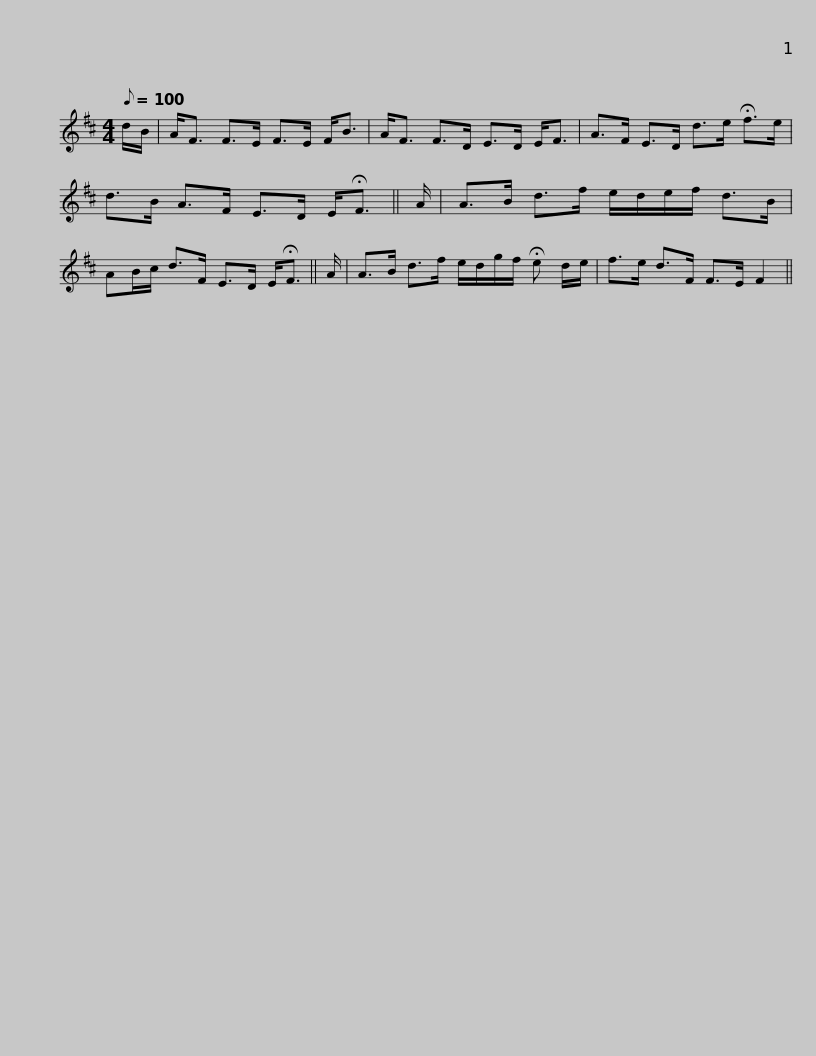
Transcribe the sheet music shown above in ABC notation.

X:1
L:1/8
Q:1/8=100
M:4/4
I:linebreak $
K:D
V:1 treble
V:1
 d/B/ | A<F F>E F>E F<B | A<F F>D E>D E<F | A>F E>D d>e !fermata!f>e | d>B A>F E>D E<!fermata!F || %5
 A/ |$ A>B d>f e/d/e/f/ d>B | AB/c/ d>F E>D E<!fermata!F || A/ | A>B d>f e/d/g/f/ !fermata!e d/e/ | %10
 f>e d>F F>E F2 || %11
